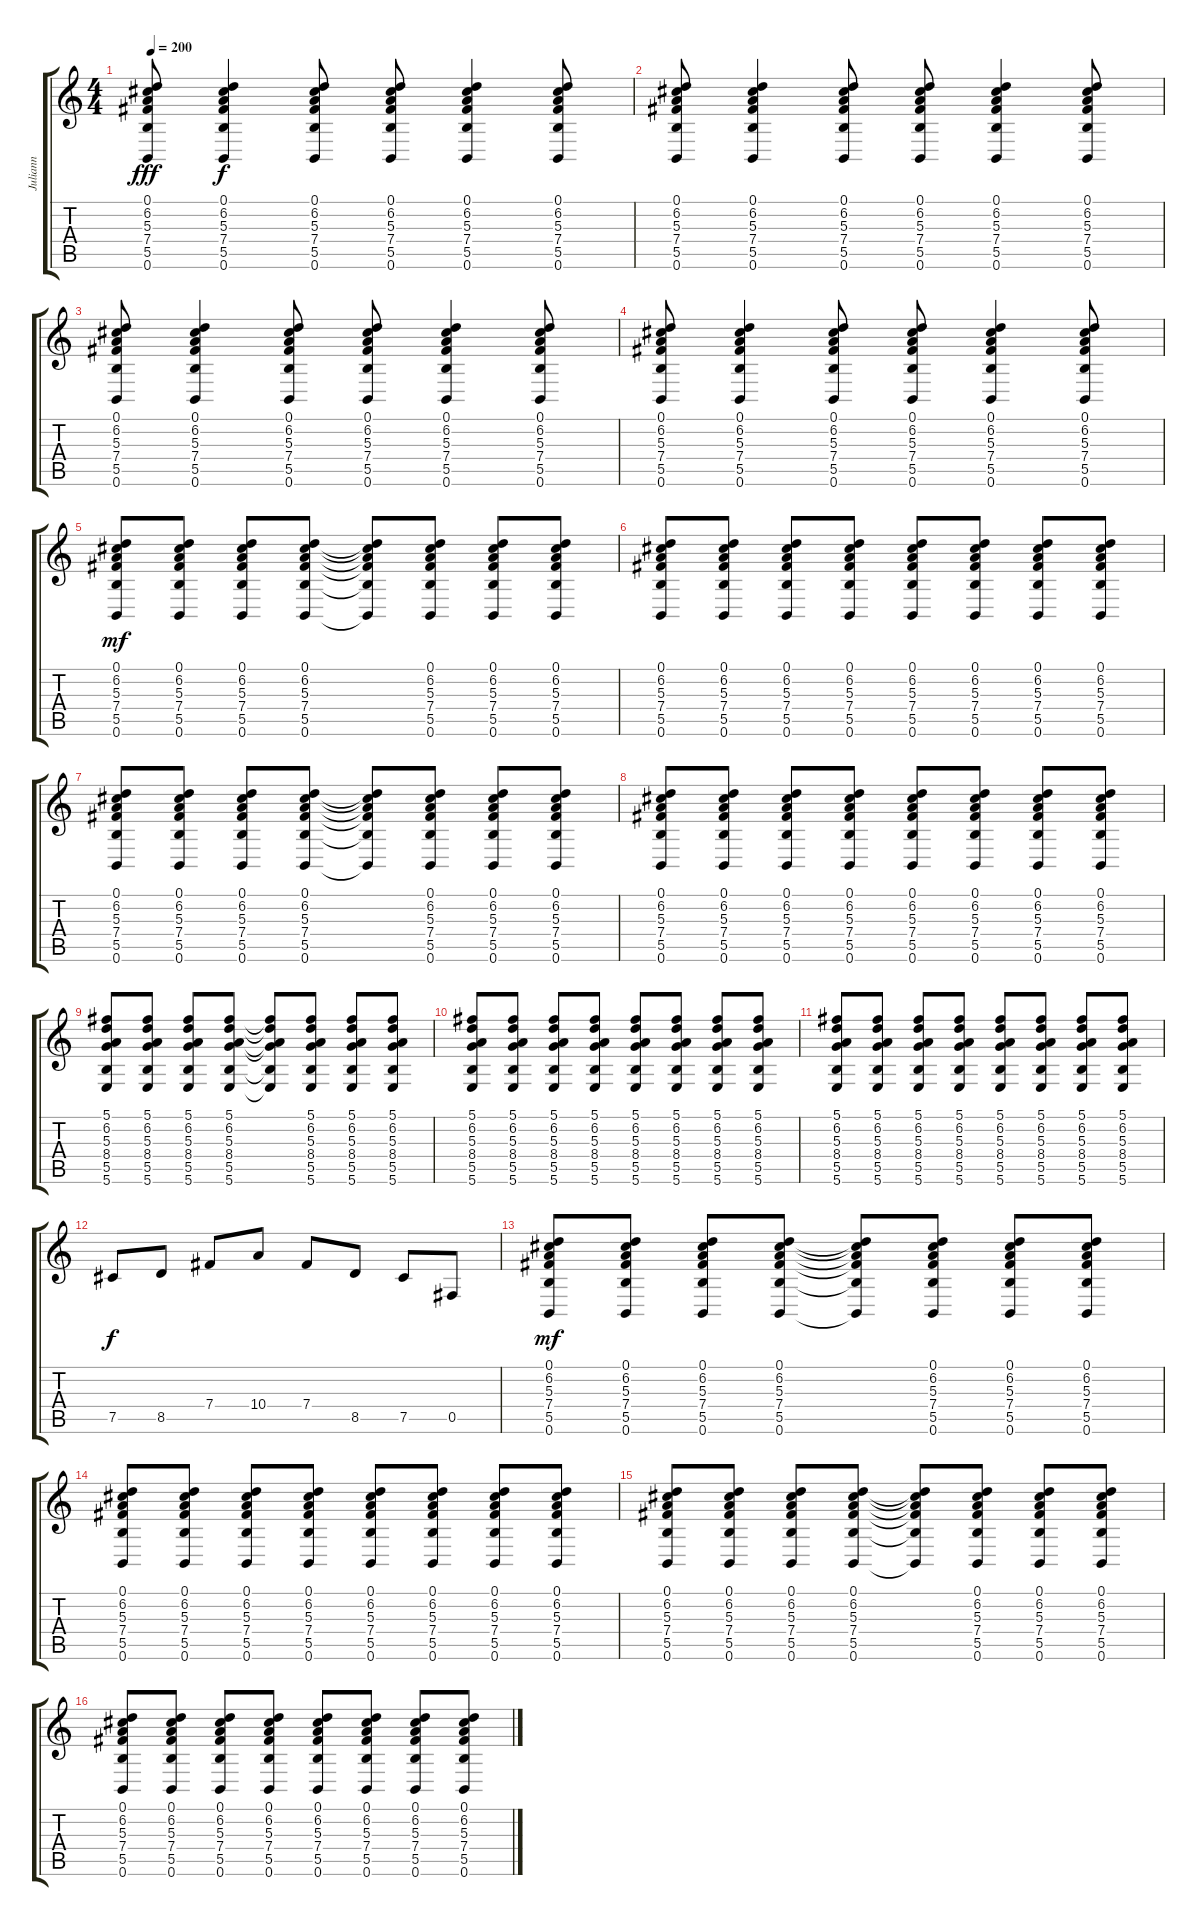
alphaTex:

\track ("Juliann" "Juliann") {instrument overdrivenguitar}
\staff {score tabs}
\tuning (Db4 Ab3 E3 B2 Gb2 B1) {hide}
\ts (4 4)
\tempo 200
\clef g2
\ks c
(0.1 6.2 5.3 7.4 5.5 0.6).8{dy fff volume 2 instrument overdrivenguitar} (0.1 6.2 5.3 7.4 5.5 0.6).4{dy f volume 16} (0.1 6.2 5.3 7.4 5.5 0.6).8 (0.1 6.2 5.3 7.4 5.5 0.6).8 (0.1 6.2 5.3 7.4 5.5 0.6).4 (0.1 6.2 5.3 7.4 5.5 0.6).8 |
(0.1 6.2 5.3 7.4 5.5 0.6).8 (0.1 6.2 5.3 7.4 5.5 0.6).4 (0.1 6.2 5.3 7.4 5.5 0.6).8 (0.1 6.2 5.3 7.4 5.5 0.6).8 (0.1 6.2 5.3 7.4 5.5 0.6).4 (0.1 6.2 5.3 7.4 5.5 0.6).8 |
(0.1 6.2 5.3 7.4 5.5 0.6).8 (0.1 6.2 5.3 7.4 5.5 0.6).4 (0.1 6.2 5.3 7.4 5.5 0.6).8 (0.1 6.2 5.3 7.4 5.5 0.6).8 (0.1 6.2 5.3 7.4 5.5 0.6).4 (0.1 6.2 5.3 7.4 5.5 0.6).8 |
(0.1 6.2 5.3 7.4 5.5 0.6).8 (0.1 6.2 5.3 7.4 5.5 0.6).4 (0.1 6.2 5.3 7.4 5.5 0.6).8 (0.1 6.2 5.3 7.4 5.5 0.6).8 (0.1 6.2 5.3 7.4 5.5 0.6).4 (0.1 6.2 5.3 7.4 5.5 0.6).8 |
(0.1 6.2 5.3 7.4 5.5 0.6).8{dy mf} (0.1 6.2 5.3 7.4 5.5 0.6).8 (0.1 6.2 5.3 7.4 5.5 0.6).8 (0.1 6.2 5.3 7.4 5.5 0.6).8 (0.1{t} 6.2{t} 5.3{t} 7.4{t} 5.5{t} 0.6{t}).8 (0.1 6.2 5.3 7.4 5.5 0.6).8 (0.1 6.2 5.3 7.4 5.5 0.6).8 (0.1 6.2 5.3 7.4 5.5 0.6).8 |
(0.1 6.2 5.3 7.4 5.5 0.6).8 (0.1 6.2 5.3 7.4 5.5 0.6).8 (0.1 6.2 5.3 7.4 5.5 0.6).8 (0.1 6.2 5.3 7.4 5.5 0.6).8 (0.1 6.2 5.3 7.4 5.5 0.6).8 (0.1 6.2 5.3 7.4 5.5 0.6).8 (0.1 6.2 5.3 7.4 5.5 0.6).8 (0.1 6.2 5.3 7.4 5.5 0.6).8 |
(0.1 6.2 5.3 7.4 5.5 0.6).8 (0.1 6.2 5.3 7.4 5.5 0.6).8 (0.1 6.2 5.3 7.4 5.5 0.6).8 (0.1 6.2 5.3 7.4 5.5 0.6).8 (0.1{t} 6.2{t} 5.3{t} 7.4{t} 5.5{t} 0.6{t}).8 (0.1 6.2 5.3 7.4 5.5 0.6).8 (0.1 6.2 5.3 7.4 5.5 0.6).8 (0.1 6.2 5.3 7.4 5.5 0.6).8 |
(0.1 6.2 5.3 7.4 5.5 0.6).8 (0.1 6.2 5.3 7.4 5.5 0.6).8 (0.1 6.2 5.3 7.4 5.5 0.6).8 (0.1 6.2 5.3 7.4 5.5 0.6).8 (0.1 6.2 5.3 7.4 5.5 0.6).8 (0.1 6.2 5.3 7.4 5.5 0.6).8 (0.1 6.2 5.3 7.4 5.5 0.6).8 (0.1 6.2 5.3 7.4 5.5 0.6).8 |
(5.1 6.2 5.3 8.4 5.5 5.6).8 (5.1 6.2 5.3 8.4 5.5 5.6).8 (5.1 6.2 5.3 8.4 5.5 5.6).8 (5.1 6.2 5.3 8.4 5.5 5.6).8 (5.1{t} 6.2{t} 5.3{t} 8.4{t} 5.5{t} 5.6{t}).8 (5.1 6.2 5.3 8.4 5.5 5.6).8 (5.1 6.2 5.3 8.4 5.5 5.6).8 (5.1 6.2 5.3 8.4 5.5 5.6).8 |
(5.1 6.2 5.3 8.4 5.5 5.6).8 (5.1 6.2 5.3 8.4 5.5 5.6).8 (5.1 6.2 5.3 8.4 5.5 5.6).8 (5.1 6.2 5.3 8.4 5.5 5.6).8 (5.1 6.2 5.3 8.4 5.5 5.6).8 (5.1 6.2 5.3 8.4 5.5 5.6).8 (5.1 6.2 5.3 8.4 5.5 5.6).8 (5.1 6.2 5.3 8.4 5.5 5.6).8 |
(5.1 6.2 5.3 8.4 5.5 5.6).8 (5.1 6.2 5.3 8.4 5.5 5.6).8 (5.1 6.2 5.3 8.4 5.5 5.6).8 (5.1 6.2 5.3 8.4 5.5 5.6).8 (5.1 6.2 5.3 8.4 5.5 5.6).8 (5.1 6.2 5.3 8.4 5.5 5.6).8 (5.1 6.2 5.3 8.4 5.5 5.6).8 (5.1 6.2 5.3 8.4 5.5 5.6).8 |
7.5.8{dy f} 8.5.8 7.4.8 10.4.8 7.4.8 8.5.8 7.5.8 0.5.8 |
(0.1 6.2 5.3 7.4 5.5 0.6).8{dy mf} (0.1 6.2 5.3 7.4 5.5 0.6).8 (0.1 6.2 5.3 7.4 5.5 0.6).8 (0.1 6.2 5.3 7.4 5.5 0.6).8 (0.1{t} 6.2{t} 5.3{t} 7.4{t} 5.5{t} 0.6{t}).8 (0.1 6.2 5.3 7.4 5.5 0.6).8 (0.1 6.2 5.3 7.4 5.5 0.6).8 (0.1 6.2 5.3 7.4 5.5 0.6).8 |
(0.1 6.2 5.3 7.4 5.5 0.6).8 (0.1 6.2 5.3 7.4 5.5 0.6).8 (0.1 6.2 5.3 7.4 5.5 0.6).8 (0.1 6.2 5.3 7.4 5.5 0.6).8 (0.1 6.2 5.3 7.4 5.5 0.6).8 (0.1 6.2 5.3 7.4 5.5 0.6).8 (0.1 6.2 5.3 7.4 5.5 0.6).8 (0.1 6.2 5.3 7.4 5.5 0.6).8 |
(0.1 6.2 5.3 7.4 5.5 0.6).8 (0.1 6.2 5.3 7.4 5.5 0.6).8 (0.1 6.2 5.3 7.4 5.5 0.6).8 (0.1 6.2 5.3 7.4 5.5 0.6).8 (0.1{t} 6.2{t} 5.3{t} 7.4{t} 5.5{t} 0.6{t}).8 (0.1 6.2 5.3 7.4 5.5 0.6).8 (0.1 6.2 5.3 7.4 5.5 0.6).8 (0.1 6.2 5.3 7.4 5.5 0.6).8 |
(0.1 6.2 5.3 7.4 5.5 0.6).8 (0.1 6.2 5.3 7.4 5.5 0.6).8 (0.1 6.2 5.3 7.4 5.5 0.6).8 (0.1 6.2 5.3 7.4 5.5 0.6).8 (0.1 6.2 5.3 7.4 5.5 0.6).8 (0.1 6.2 5.3 7.4 5.5 0.6).8 (0.1 6.2 5.3 7.4 5.5 0.6).8 (0.1 6.2 5.3 7.4 5.5 0.6).8
